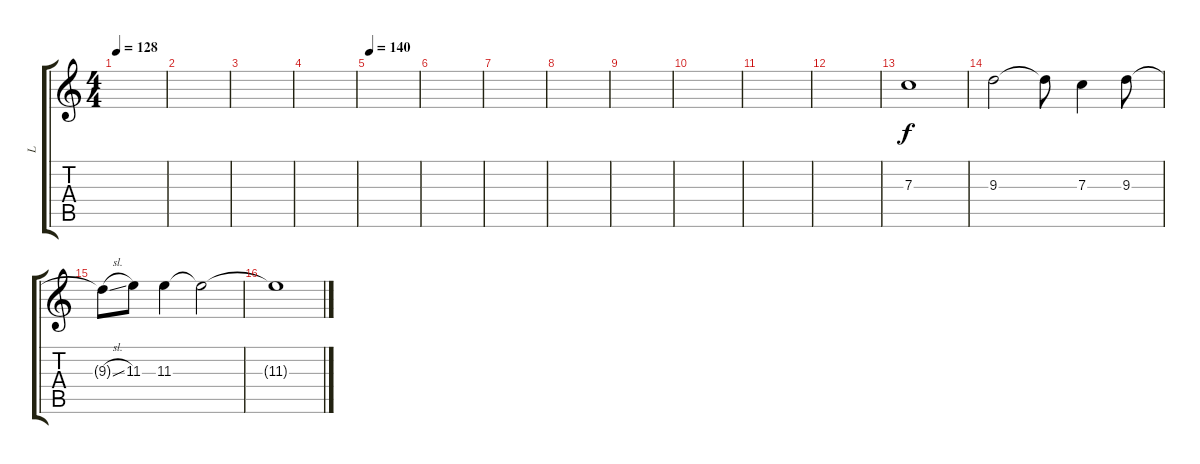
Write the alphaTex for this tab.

\track ("L" "L") {instrument overdrivenguitar}
\staff {score tabs}
\tuning (D4 A3 F3 C3 G2 C2) {hide}
\ts (4 4)
\tempo 128
\clef g2
\ks c
|
|
|
|
\tempo 140
|
|
|
|
|
|
|
|
7.3.1 |
9.3.2 9.3{t}.8 7.3.4 9.3.8 |
9.3{sl t}.8 11.3.8 11.3.4 11.3{t}.2 |
11.3{t}.1
